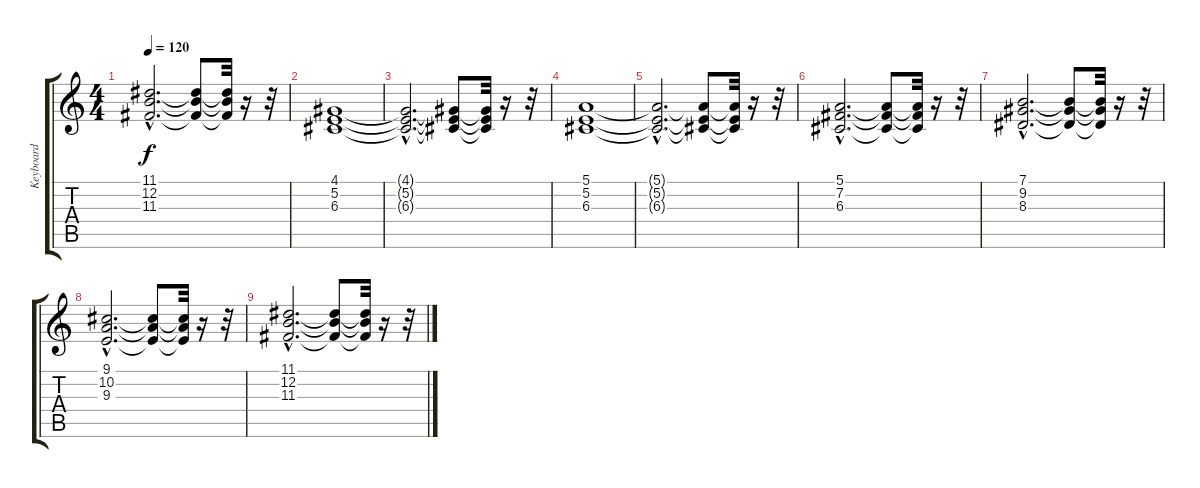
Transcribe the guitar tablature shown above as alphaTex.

\track ("Keyboard" "Keyboard") {instrument synthstrings1}
\staff {score tabs}
\tuning (E4 B3 G3 D3 A2 E2) {hide}
\ts (4 4)
\tempo 120
\clef g2
\ks c
(11.1{hac} 12.2{hac} 11.3{hac}).2{d dy f} (11.1{t} 12.2{t} 11.3{t}).8 (11.1{t} 12.2{t} 11.3{t}).32 r.16 r.32 |
(4.1 5.2 6.3).1 |
(4.1{hac t} 5.2{hac t} 6.3{hac t}).2{d} (4.1{t} 5.2{t} 6.3{t}).8 (4.1{t} 5.2{t} 6.3{t}).32 r.16 r.32 |
(5.1 5.2 6.3).1 |
(5.1{hac t} 5.2{hac t} 6.3{hac t}).2{d volume 10} (5.1{t} 5.2{t} 6.3{t}).8{volume 8} (5.1{t} 5.2{t} 6.3{t}).32 r.16 r.32 |
(5.1{hac} 7.2{hac} 6.3{hac}).2{d volume 7} (5.1{t} 7.2{t} 6.3{t}).8{volume 6} (5.1{t} 7.2{t} 6.3{t}).32 r.16 r.32 |
(7.1{hac} 9.2{hac} 8.3{hac}).2{d volume 5} (7.1{t} 9.2{t} 8.3{t}).8{volume 4} (7.1{t} 9.2{t} 8.3{t}).32 r.16 r.32 |
(9.1{hac} 10.2{hac} 9.3{hac}).2{d volume 3} (9.1{t} 10.2{t} 9.3{t}).8{volume 2} (9.1{t} 10.2{t} 9.3{t}).32 r.16 r.32 |
(11.1{hac} 12.2{hac} 11.3{hac}).2{d volume 2} (11.1{t} 12.2{t} 11.3{t}).8{volume 1} (11.1{t} 12.2{t} 11.3{t}).32 r.16 r.32
